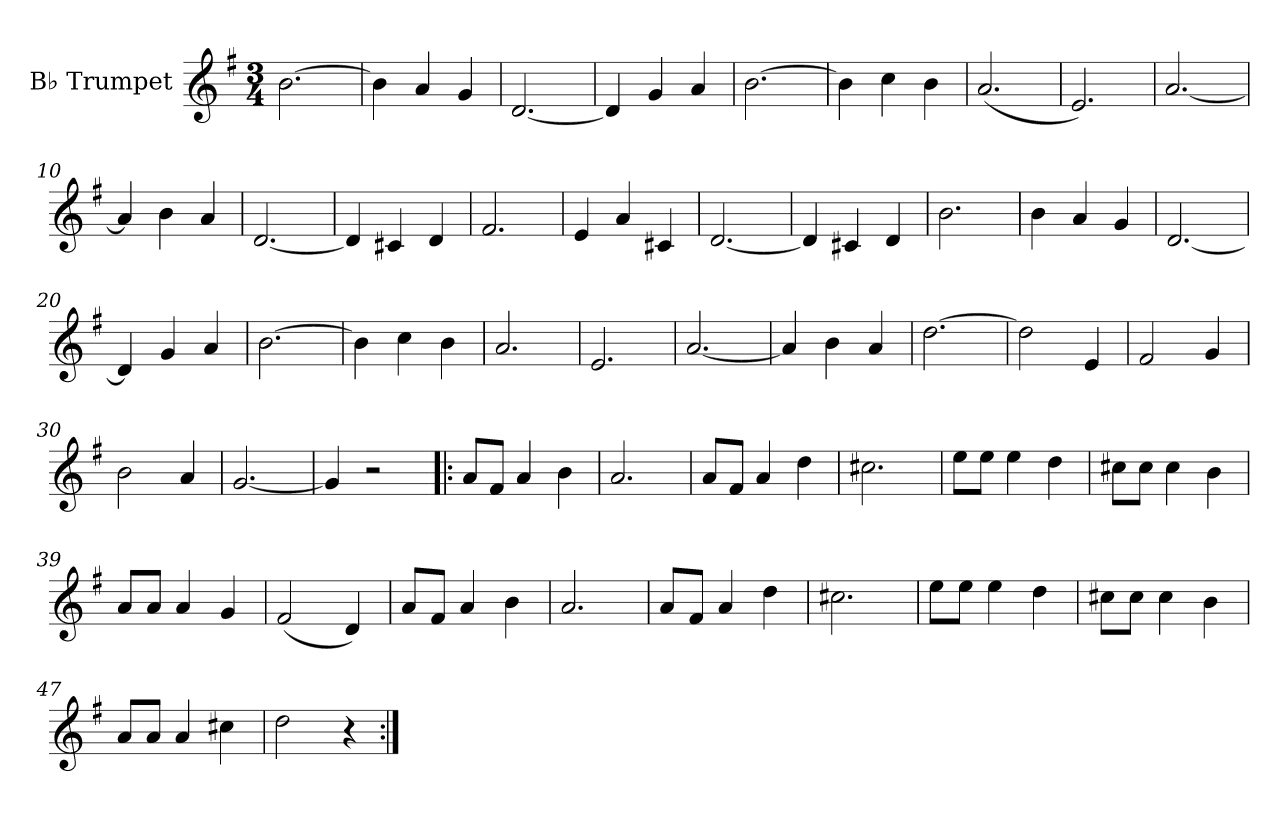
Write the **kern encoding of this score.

**kern
*part1
*staff1
*I"B♭ Trumpet
*clefG2
*ITrd1c2
*k[b-]
*F:
*M3/4
=1
[2.a\
=2
4a\]
4g/
4f/
=3
[2.c/
=4
4c/]
4f/
4g/
=5
[2.a\
=6
4a\]
4b-\
4a\
=7
(2.g/
=8
2.d/)
=9
[2.g/
=10
4g/]
4a\
4g/
=11
[2.c/
=12
4c/]
4Bn/
4c/
!!LO:LB:g=z
=13
2.e/
=14
4d/
4g/
4Bn/
=15
[2.c/
=16
4c/]
4Bn/
4c/
=17
2.a\
=18
4a\
4g/
4f/
=19
[2.c/
=20
4c/]
4f/
4g/
=21
[2.a\
=22
4a\]
4b-\
4a\
=23
2.g/
=24
2.d/
=25
[2.g/
=26
4g/]
4a\
4g/
!!LO:LB:g=z
=27
[2.cc\
=28
2cc\]
4d/
=29
2e/
4f/
=30
2a\
4g/
=31
[2.f/
=32
4f/]
2r
=33!|:
8g/L
8e/J
4g/
4a\
=34
2.g/
=35
8g/L
8e/J
4g/
4cc\
=36
2.bn\
=37
8dd\L
8dd\J
4dd\
4cc\
=38
8bn\L
8b\J
4b\
4a\
!!LO:LB:g=z
=39
8g/L
8g/J
4g/
4f/
=40
(2e/
4c/)
=41
8g/L
8e/J
4g/
4a\
=42
2.g/
=43
8g/L
8e/J
4g/
4cc\
=44
2.bn\
=45
8dd\L
8dd\J
4dd\
4cc\
=46
8bn\L
8b\J
4b\
4a\
=47
8g/L
8g/J
4g/
4bn\
=48
2cc\
4r
=:|!
*-
